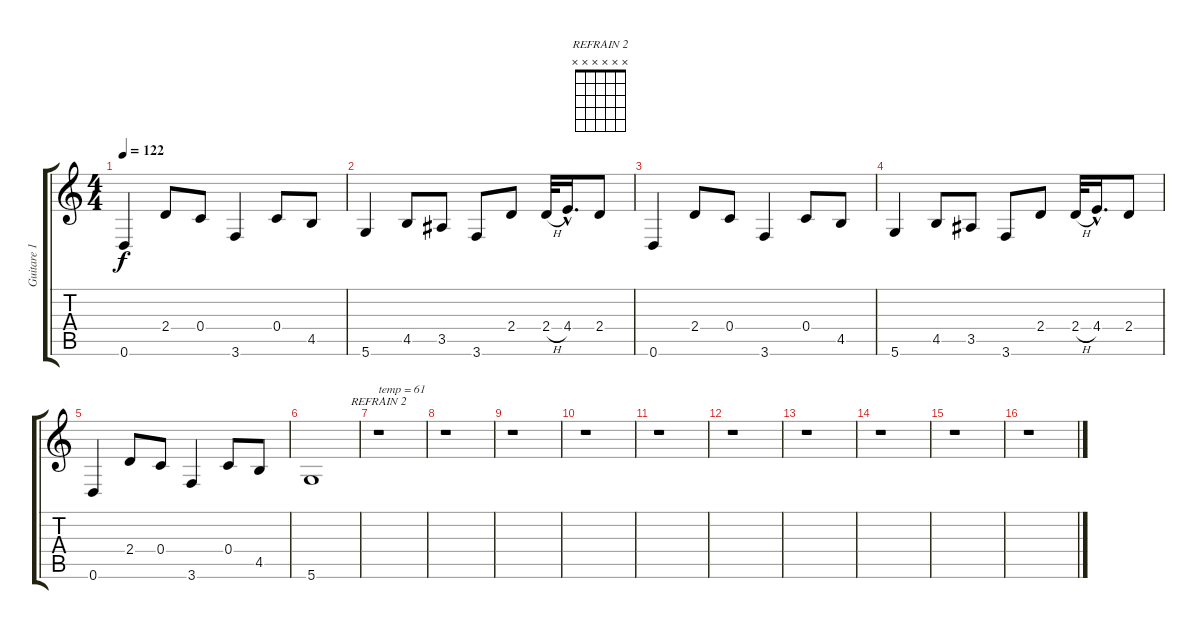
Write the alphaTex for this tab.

\track ("Guitare 1" "Guitare 1") {instrument electricguitarclean}
\staff {score tabs}
\tuning (D4 A3 F3 C3 G2 D2) {hide}
\chord ("REFRAIN 2" x x x x x x) {firstfret 0}
\ts (4 4)
\tempo 122
\clef g2
\ks c
0.6.4{dy f} 2.4.8 0.4.8 3.6.4 0.4.8 4.5.8 |
5.6.4 4.5.8 3.5.8 3.6.8 2.4.8 2.4{h}.32 4.4{hac}.16{d} 2.4.8 |
0.6.4 2.4.8 0.4.8 3.6.4 0.4.8 4.5.8 |
5.6.4 4.5.8 3.5.8 3.6.8 2.4.8 2.4{h}.32 4.4{hac}.16{d} 2.4.8 |
0.6.4 2.4.8 0.4.8 3.6.4 0.4.8 4.5.8 |
5.6.1 |
r.1{ch "REFRAIN 2" txt "temp = 61"} |
r.1 |
r.1 |
r.1 |
r.1 |
r.1 |
r.1 |
r.1 |
r.1 |
r.1
